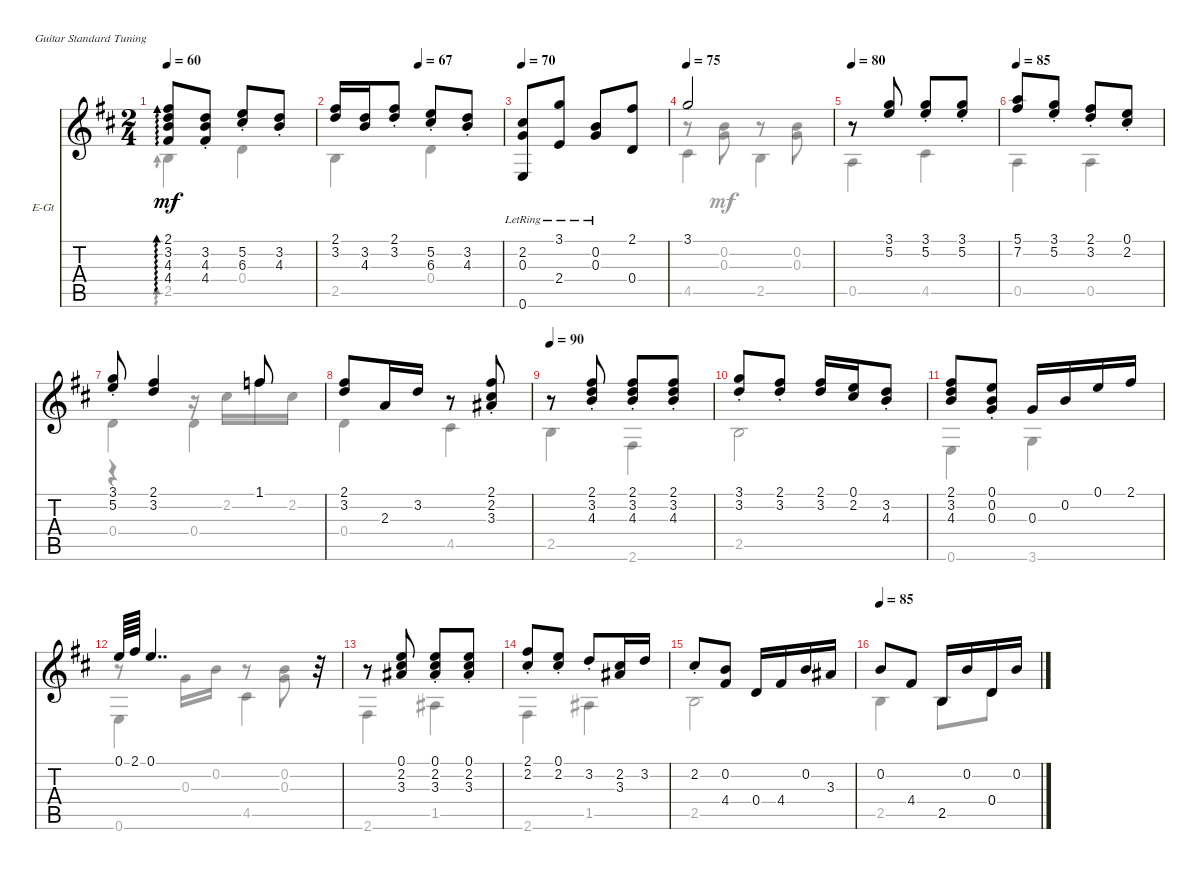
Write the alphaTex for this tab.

\defaultSystemsLayout 4
\bracketExtendMode nobrackets
\firstSystemTrackNameOrientation horizontal
\otherSystemsTrackNameOrientation horizontal
\track ("Jazz Guitar" "E-Gt") {instrument electricguitarjazz}
\staff {score tabs}
\tuning (E4 B3 G3 D3 A2 E2)
\voice
\ts (2 4)
\tempo 60
\clef g2
\ks bminor
(4.3 3.2 2.1 4.4).8{ad 0 dy mf instrument electricguitarjazz} (4.3{st} 3.2{st} 4.4{st}).8 (5.2{st} 6.3{st}).8 (4.3{st} 3.2{st}).8 |
\tempo (67 0.5)
(2.1 3.2).16 (4.3 3.2).16 (3.2{st} 2.1{st}).8 (5.2{st} 6.3{st}).8 (4.3{st} 3.2{st}).8 |
\tempo 70
(0.3{lr} 2.2{lr} 0.6{lr}).8 (3.1{lr} 2.4{lr}).8 (0.3{lr} 0.2{lr}).8 (0.4 2.1).8 |
\tempo 75
3.1.2 |
\tempo 80
r.8 (5.2 3.1).8 (5.2{st} 3.1{st}).8 (5.2{st} 3.1{st}).8 |
\tempo 85
(5.1 7.2).8 (5.2{st} 3.1{st}).8 (3.2{st} 2.1{st}).8 (2.2{st} 0.1{st}).8 |
(3.1{st} 5.2{st}).8 (3.2 2.1).4 1.1.8 |
(3.2 2.1).8 2.3.16 3.2.16 r.8 (2.2{st} 3.3{st} 2.1{st}).8 |
\tempo 90
\scale
0.114713 r.8 (2.1{st} 3.2{st} 4.3{st}).8 (2.1{st} 3.2{st} 4.3{st}).8 (2.1{st} 3.2{st} 4.3{st}).8 |
\scale
0.159601 (3.2{st} 3.1{st}).8 (2.1{st} 3.2{st}).8 (3.2 2.1).16 (2.2 0.1).16 (4.3{st} 3.2{st}).8 |
\scale
0.269052 (4.3 3.2 2.1).8 (0.1{st} 0.2{st} 0.3{st}).8 0.3.16 0.2.16 0.1.16 2.1.16 |
\scale
0.457557 0.1.64 2.1.64 0.1.4{dd} r.32 |
r.8 (2.2 0.1 3.3).8 (2.2{st} 0.1{st} 3.3{st}).8 (2.2{st} 0.1{st} 3.3{st}).8 |
(2.2{st} 2.1{st}).8 (0.1{st} 2.2{st}).8 3.2{st}.8 (2.2 3.3).16 3.2.16 |
2.2{st}.8 (0.2 4.4).8 0.4.16 4.4.16 0.2.16 3.3.16 |
\tempo 85
0.2.8 4.4.8 2.5.16 0.2.16 0.4.16 0.2.16
\voice
\clef g2
\ottava regular
\simile none
\ks bminor
2.5.4{ad 0 dy mf} 0.4.4 |
2.5.4 0.4.4 |
|
4.5.4 2.5.4 |
0.5.4 4.5.4 |
0.5.4 0.5.4 |
0.4.4 0.4.4 |
0.4.4 4.5.4 |
\scale
0.114713 2.5.4 2.6.4 |
\scale
0.159601 2.5.2 |
\scale
0.269052 0.6.4 3.6.4 |
\scale
0.457557 0.6.4 4.5.4 |
2.6.4 1.5.4 |
2.6.4 1.5.4 |
2.5.2 |
2.5.4 2.5.8 0.4.8
\voice
\clef g2
\ottava regular
\simile none
\ks bminor
|
|
|
r.8 (0.3 0.2).8 r.8 (0.3 0.2).8 |
|
|
r.4 r.16 2.2.16 1.1.16 2.2.16 |
|
\scale
0.114713 |
\scale
0.159601 |
\scale
0.269052 |
\scale
0.457557 r.8 0.3.16 0.2.16 r.8 (0.3 0.2).8 |
|
|
|
